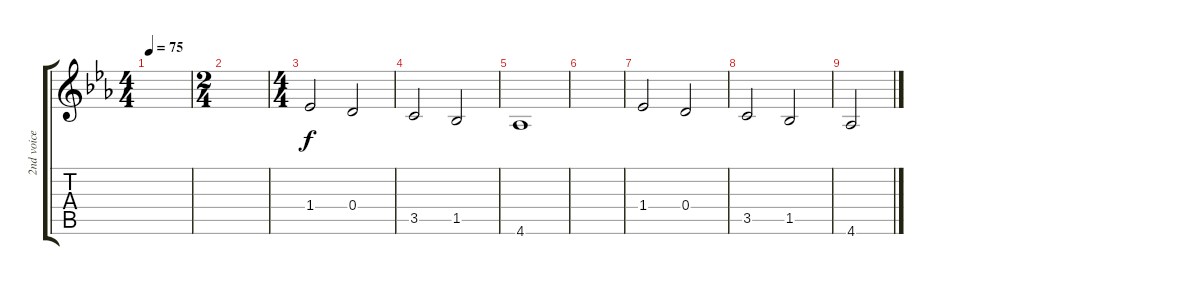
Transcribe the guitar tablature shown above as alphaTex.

\track ("2nd voice" "2nd voice") {instrument overdrivenguitar}
\staff {score tabs}
\tuning (E4 B3 G3 D3 A2 E2) {hide}
\ts (4 4)
\tempo 75
\clef g2
\ks eb
|
\ts (2 4)
|
\ts (4 4)
1.4.2 0.4.2 |
3.5.2 1.5.2 |
4.6.1 |
|
1.4.2 0.4.2 |
3.5.2 1.5.2 |
4.6.2
